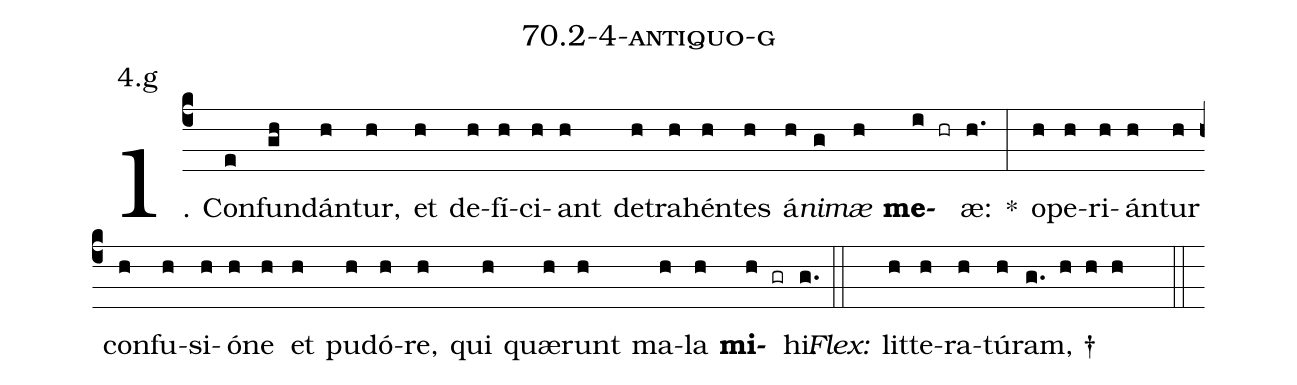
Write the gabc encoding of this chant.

name: 70.2-4-antiquo-g;
annotation: 4.g;
%%
(c4)1. Con(e)fun(gh)dán(h)tur,(h) et(h) de(h)fí(h)ci(h)ant(h) de(h)tra(h)hén(h)tes(h) á(h)<i>ni</i>(g)<i>mæ</i>(h) <b>me</b>(i hr)æ:(h.) *(:) o(h)pe(h)ri(h)án(h)tur(h) con(h)fu(h)si(h)ó(h)ne(h) et(h) pu(h)dó(h)re,(h) qui(h) quæ(h)runt(h) ma(h)la(h) <b>mi</b>(h gr)hi.(g.) (::)
<i>Flex:</i>()  lit(h)te(h)ra(h)tú(h)ram, †(g. h h h  ::)
